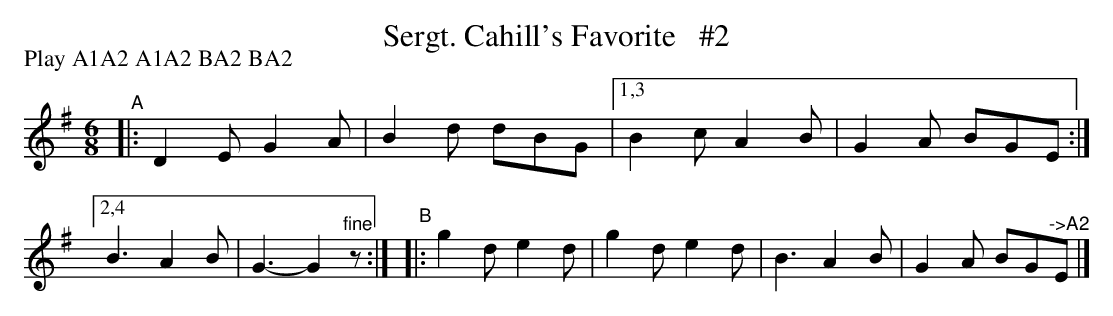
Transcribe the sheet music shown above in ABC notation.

X:1
T: Sergt. Cahill's Favorite   #2
P: Play A1A2 A1A2 BA2 BA2
M: 6/8
L: 1/8
K: G
"^A"|: D2E G2A | B2d dBG |[1,3 B2c A2B | G2A BGE :|[2,4 B3 A2B | G3- G2"^fine"z :|
"^B"|: g2d e2d | g2d e2d | B3 A2B | G2A BG"^->A2"E |]
